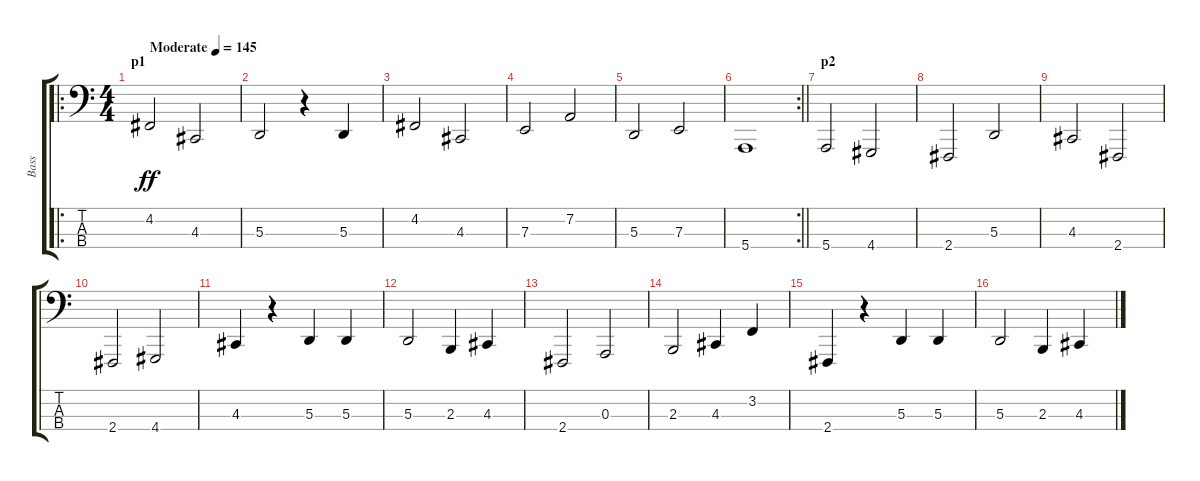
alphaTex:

\track ("Bass" "Bass") {instrument clavinet}
\staff {score tabs}
\tuning (G2 D2 A1 E1) {hide}
\ro
\ts (4 4)
\section ("" "p1")
\tempo (145 "Moderate")
\clef f4
\ks c
4.2.2{dy ff instrument clavinet} 4.3.2 |
5.3.2 r.4 5.3.4 |
4.2.2 4.3.2 |
7.3.2 7.2.2 |
5.3.2 7.3.2 |
\rc 2
\barLineRight lightlight
5.4.1 |
\section ("" "p2")
5.4.2 4.4.2 |
2.4.2 5.3.2 |
4.3.2 2.4.2 |
2.4.2 4.4.2 |
4.3.4 r.4 5.3.4 5.3.4 |
5.3.2 2.3.4 4.3.4 |
2.4.2 0.3.2 |
2.3.2 4.3.4 3.2.4 |
2.4.4 r.4 5.3.4 5.3.4 |
5.3.2 2.3.4 4.3.4
